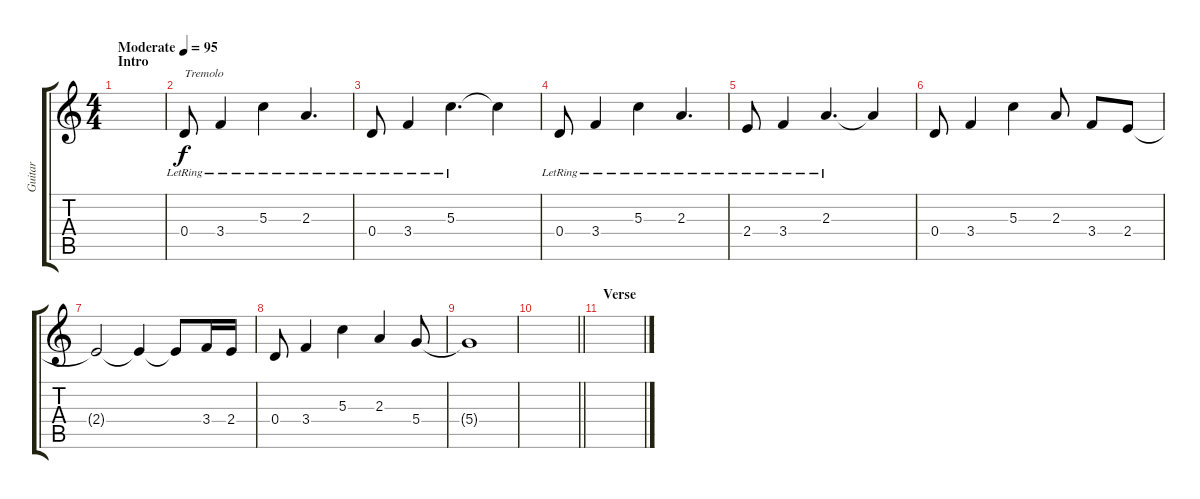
\track ("Guitar" "Guitar") {instrument electricguitarclean}
\staff {score tabs}
\tuning (E4 B3 G3 D3 A2 E2) {hide}
\ts (4 4)
\section ("" "Intro")
\tempo (95 "Moderate")
\clef g2
\ks c
|
0.4{lr}.8{txt "Tremolo"} 3.4{lr}.4 5.3{lr}.4 2.3{lr}.4{d} |
0.4{lr}.8 3.4{lr}.4 5.3{lr}.4{d} 5.3{t}.4 |
0.4{lr}.8 3.4{lr}.4 5.3{lr}.4 2.3{lr}.4{d} |
2.4{lr}.8 3.4{lr}.4 2.3{lr}.4{d} 2.3{t}.4 |
0.4.8 3.4.4 5.3.4{txt ""} 2.3.8 3.4.8 2.4.8 |
2.4{t}.2 2.4{t}.4 2.4{t}.8 3.4.16 2.4.16 |
0.4.8 3.4.4 5.3.4 2.3.4 5.4.8 |
5.4{t}.1 |
\barLineRight lightlight
|
\section ("" "Verse")
